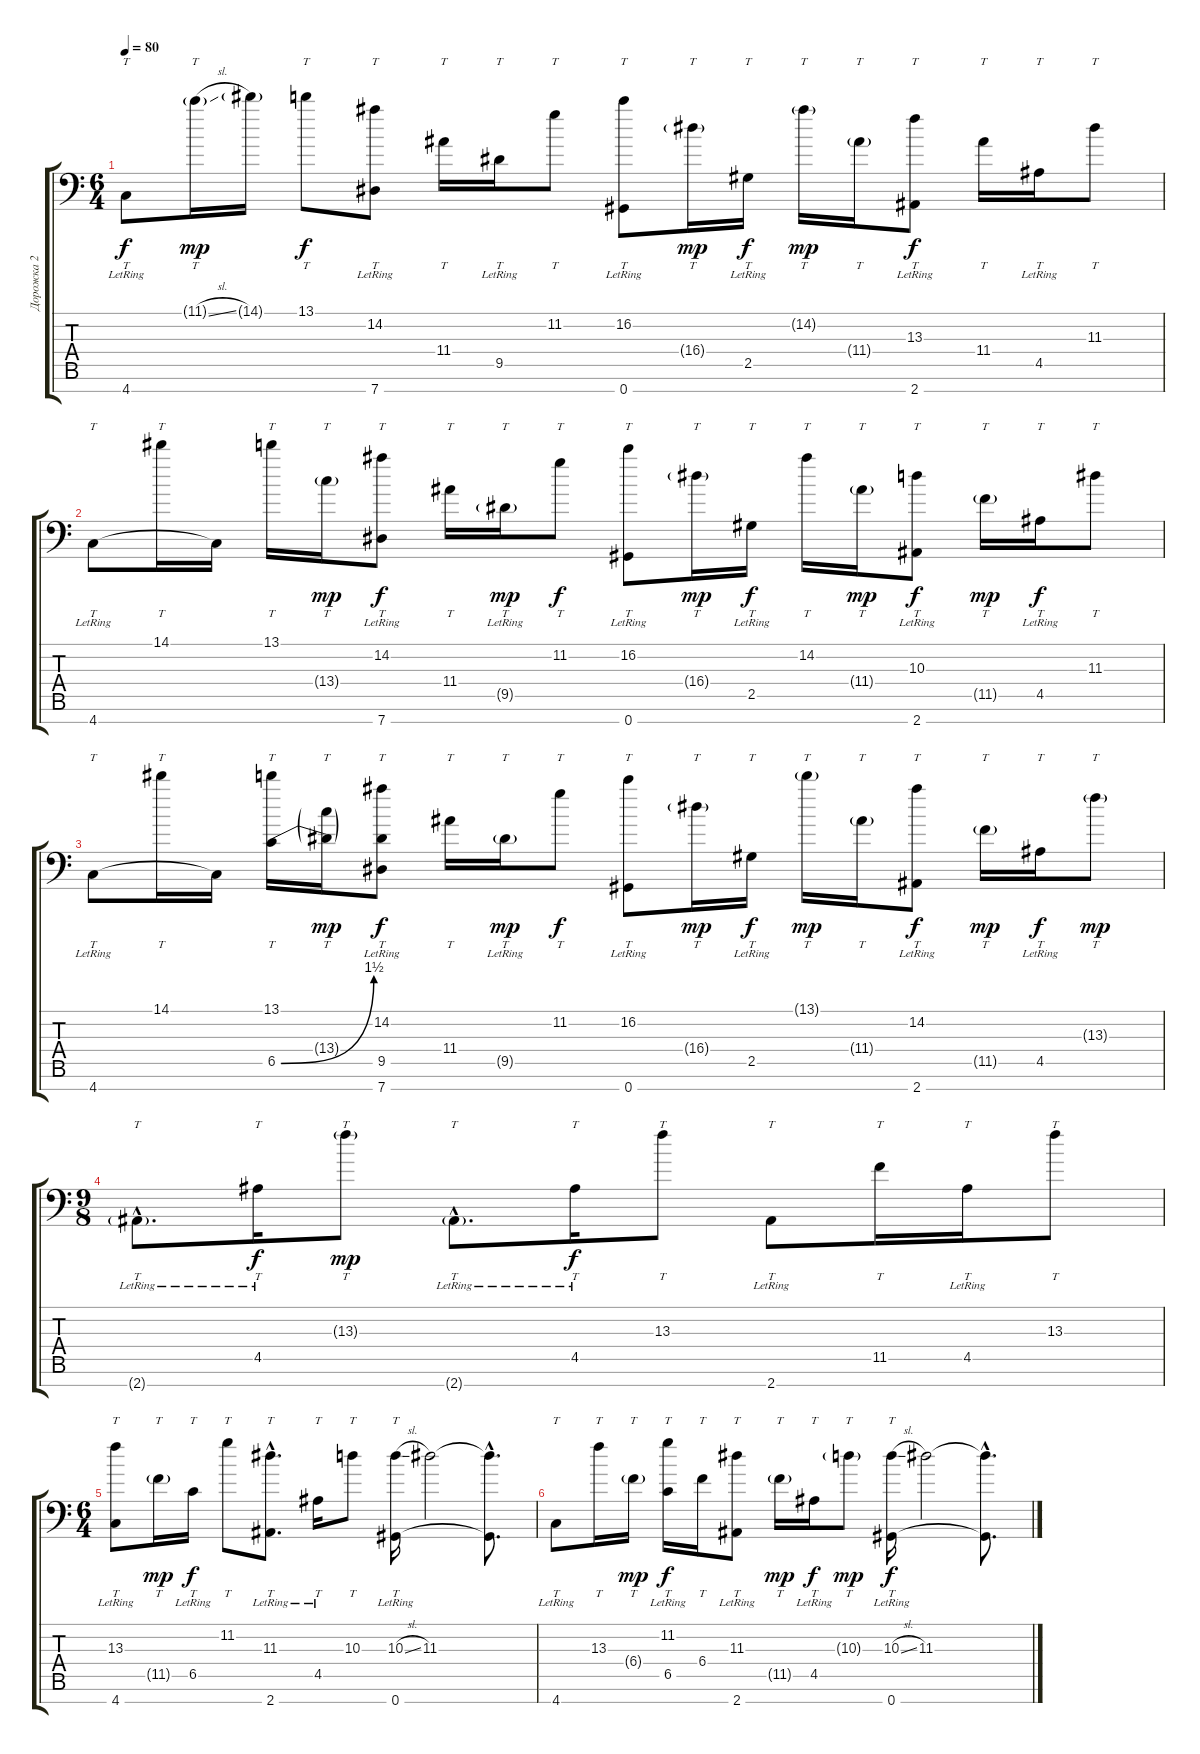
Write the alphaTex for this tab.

\track ("Дорожка 2" "Дорожка 2") {instrument electricbassfinger}
\staff {score tabs}
\tuning (Db4 Ab3 E3 B2 Gb2 Db2 Ab1) {hide}
\ts (6 4)
\tempo 80
\clef f4
\ks c
4.7{lr}.8{tt dy f} 11.1{sl g}.16{tt dy mp} 14.1{g}.16 13.1.8{tt dy f} (14.2 7.7{lr}).8{tt} 11.4.16{tt} 9.5{lr}.16{tt} 11.2.8{tt} (16.2 0.7{lr}).8{tt} 16.4{g}.16{tt dy mp} 2.5{lr}.16{tt dy f} 14.2{g}.16{tt dy mp} 11.4{g}.16{tt} (13.3 2.7{lr}).8{tt dy f} 11.4.16{tt} 4.5{lr}.16{tt} 11.3.8{tt} |
4.7{lr}.8{tt} 14.1.16{tt} 4.7{t}.16 13.1.16{tt} 13.4{g}.16{tt dy mp} (14.2 7.7{lr}).8{tt dy f} 11.4.16{tt} 9.5{g lr}.16{tt dy mp} 11.2.8{tt dy f} (16.2 0.7{lr}).8{tt} 16.4{g}.16{tt dy mp} 2.5{lr}.16{tt dy f} 14.2.16{tt} 11.4{g}.16{tt dy mp} (10.3 2.7{lr}).8{tt dy f} 11.5{g}.16{tt dy mp} 4.5{lr}.16{tt dy f} 11.3.8{tt} |
4.7{lr}.8{tt} 14.1.16{tt} 4.7{t}.16 (13.1 6.5{be (bend 0 0 60 6)}).16{tt} (13.4{g} 6.5{t}).16{tt dy mp} (14.2 9.5 7.7{lr}).8{tt dy f} 11.4.16{tt} 9.5{g lr}.16{tt dy mp} 11.2.8{tt dy f} (16.2 0.7{lr}).8{tt} 16.4{g}.16{tt dy mp} 2.5{lr}.16{tt dy f} 13.1{g}.16{tt dy mp} 11.4{g}.16{tt} (14.2 2.7{lr}).8{tt dy f} 11.5{g}.16{tt dy mp} 4.5{lr}.16{tt dy f} 13.3{g}.8{tt dy mp} |
\ts (9 8)
2.7{g hac lr}.8{tt d} 4.5{lr}.16{tt dy f} 13.3{g}.8{tt dy mp} 2.7{g hac lr}.8{tt d} 4.5{lr}.16{tt dy f} 13.3.8{tt} 2.7{lr}.8{tt} 11.5.16{tt} 4.5{lr}.16{tt} 13.3.8{tt} |
\ts (6 4)
(13.3 4.7{lr}).8{tt} 11.5{g}.16{tt dy mp} 6.5{lr}.16{tt dy f} 11.2.8{tt} (11.3{hac} 2.7{hac lr}).8{tt d} 4.5{lr}.16{tt} 10.3.8{tt} (10.3{sl} 0.7{lr}).16{tt} 11.3.2 (11.3{hac t} 0.7{hac t}).8{d} |
4.7{lr}.8{tt} 13.3.16{tt} 6.4{g}.16{tt dy mp} (11.2 6.5{lr}).16{tt dy f} 6.4.16{tt} (11.3 2.7{lr}).8{tt} 11.5{g}.16{tt dy mp} 4.5{lr}.16{tt dy f} 10.3{g}.8{tt dy mp} (10.3{sl} 0.7{lr}).16{tt dy f} 11.3.2 (11.3{hac t} 0.7{hac t}).8{d}
